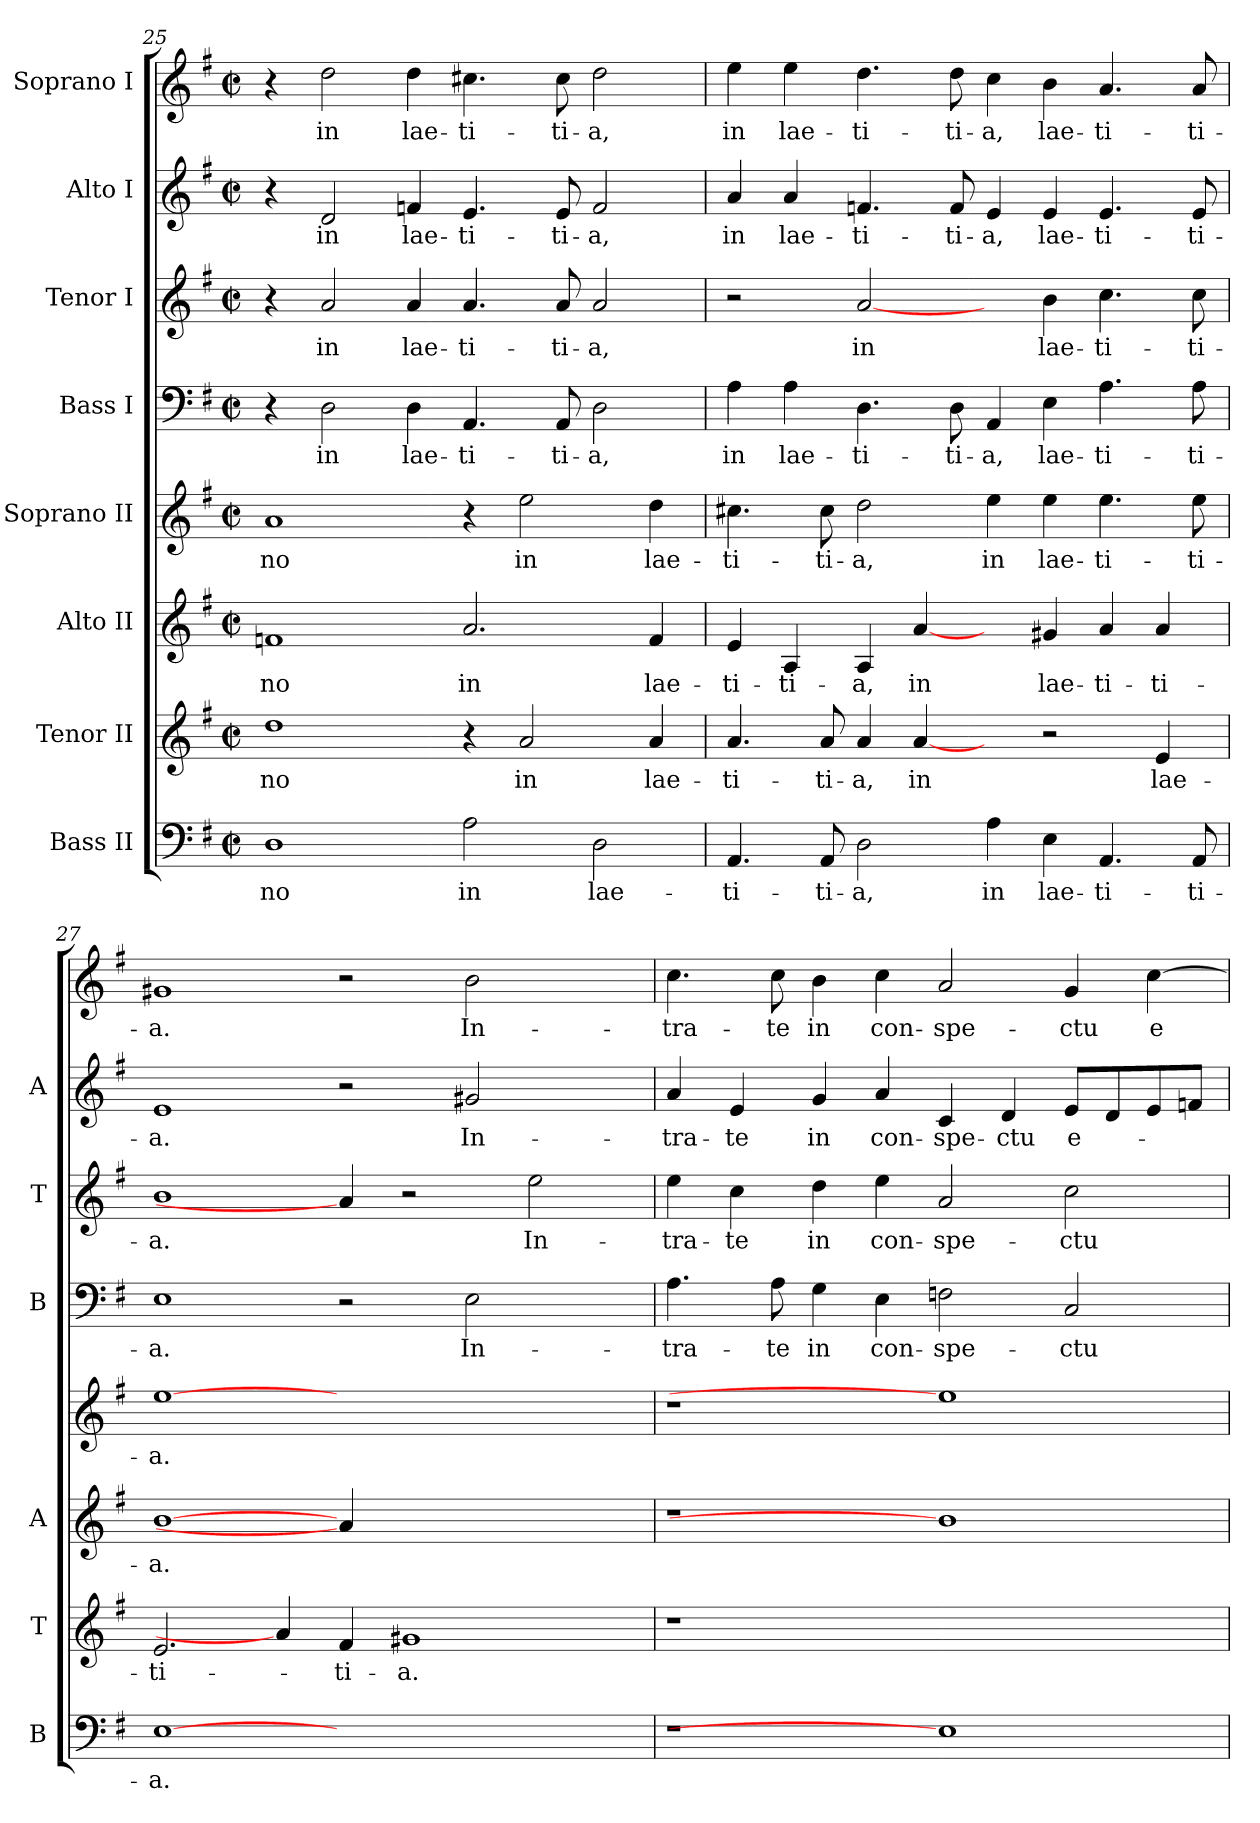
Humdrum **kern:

**kern	**text	**kern	**text	**kern	**text	**kern	**text	**kern	**text	**kern	**text	**kern	**text	**kern	**text
*part8	*part8	*part7	*part7	*part6	*part6	*part5	*part5	*part4	*part4	*part3	*part3	*part2	*part2	*part1	*part1
*staff8	*staff8	*staff7	*staff7	*staff6	*staff6	*staff5	*staff5	*staff4	*staff4	*staff3	*staff3	*staff2	*staff2	*staff1	*staff1
*I"Bass II	*	*I"Tenor II	*	*I"Alto II	*	*I"Soprano II	*	*I"Bass I	*	*I"Tenor I	*	*I"Alto I	*	*I"Soprano I	*
*I'B	*	*I'T	*	*I'A	*	*	*	*I'B	*	*I'T	*	*I'A	*	*	*
*clefF4	*	*clefG2	*	*clefG2	*	*clefG2	*	*clefF4	*	*clefG2	*	*clefG2	*	*clefG2	*
*	*	*ITrd7c12	*	*	*	*	*	*	*	*ITrd7c12	*	*	*	*	*
*k[f#]	*	*k[f#]	*	*k[f#]	*	*k[f#]	*	*k[f#]	*	*k[f#]	*	*k[f#]	*	*k[f#]	*
*G:	*	*G:	*	*G:	*	*G:	*	*G:	*	*G:	*	*G:	*	*G:	*
*M2/2	*	*M2/2	*	*M2/2	*	*M2/2	*	*M2/2	*	*M2/2	*	*M2/2	*	*M2/2	*
*met(c|)	*	*met(c|)	*	*met(c|)	*	*met(c|)	*	*met(c|)	*	*met(c|)	*	*met(c|)	*	*met(c|)	*
=25	=25	=25	=25	=25	=25	=25	=25	=25	=25	=25	=25	=25	=25	=25	=25
!	!LO:LY:b	!	!LO:LY:b	!	!LO:LY:b	!	!LO:LY:b	!	!	!	!	!	!	!	!
1D	-no	1d	-no	1fn	-no	1a	-no	4r	.	4r	.	4r	.	4r	.
!	!	!	!	!	!	!	!	!	!LO:LY:b	!	!LO:LY:b	!	!LO:LY:b	!	!LO:LY:b
.	.	.	.	.	.	.	.	2D\	in	2A/	in	2d/	in	2dd\	in
!	!	!	!	!	!	!	!	!	!LO:LY:b	!	!LO:LY:b	!	!LO:LY:b	!	!LO:LY:b
.	.	.	.	.	.	.	.	4D\	lae-	4A/	lae-	4fn/	lae-	4dd\	lae-
!	!LO:LY:b	!	!	!	!LO:LY:b	!	!	!	!LO:LY:b	!	!LO:LY:b	!	!LO:LY:b	!	!LO:LY:b
2A\	in	4r	.	2.a/	in	4r	.	4.AA/	-ti-	4.A/	-ti-	4.e/	-ti-	4.cc#X\	-ti-
!	!	!	!LO:LY:b	!	!	!	!LO:LY:b	!	!	!	!	!	!	!	!
.	.	2A/	in	.	.	2ee\	in	.	.	.	.	.	.	.	.
!	!	!	!	!	!	!	!	!	!LO:LY:b	!	!LO:LY:b	!	!LO:LY:b	!	!LO:LY:b
.	.	.	.	.	.	.	.	8AA/	-ti-	8A/	-ti-	8e/	-ti-	8cc#\	-ti-
!	!LO:LY:b	!	!	!	!	!	!	!	!LO:LY:b	!	!LO:LY:b	!	!LO:LY:b	!	!LO:LY:b
2D\	lae-	.	.	.	.	.	.	2D\	-a,	2A/	-a,	2f/	-a,	2dd\	-a,
!	!	!	!LO:LY:b	!	!LO:LY:b	!	!LO:LY:b	!	!	!	!	!	!	!	!
.	.	4A/	lae-	4f/	lae-	4dd\	lae-	.	.	.	.	.	.	.	.
=26	=26	=26	=26	=26	=26	=26	=26	=26	=26	=26	=26	=26	=26	=26	=26
!	!LO:LY:b	!	!LO:LY:b	!	!LO:LY:b	!	!LO:LY:b	!	!LO:LY:b	!	!	!	!LO:LY:b	!	!LO:LY:b
4.AA/	-ti-	4.A/	-ti-	4e/	-ti-	4.cc#X\	-ti-	4A\	in	2r	.	4a/	in	4ee\	in
!	!	!	!	!	!LO:LY:b	!	!	!	!LO:LY:b	!	!	!	!LO:LY:b	!	!LO:LY:b
.	.	.	.	4A/	-ti-	.	.	4A\	lae-	.	.	4a/	lae-	4ee\	lae-
!	!LO:LY:b	!	!LO:LY:b	!	!	!	!LO:LY:b	!	!	!	!	!	!	!	!
8AA/	-ti-	8A/	-ti-	.	.	8cc#\	-ti-	.	.	.	.	.	.	.	.
!	!LO:LY:b	!	!LO:LY:b	!	!LO:LY:b	!	!LO:LY:b	!	!LO:LY:b	!	!LO:LY:b	!	!LO:LY:b	!	!LO:LY:b
2D\	-a,	4A/	-a,	4A/	-a,	2dd\	-a,	4.D\	-ti-	[2A/	in	4.fn/	-ti-	4.dd\	-ti-
!	!	!	!LO:LY:b	!	!LO:LY:b	!	!	!	!	!	!	!	!	!	!
.	.	[4A/	in	[4a/	in	.	.	.	.	.	.	.	.	.	.
!	!	!	!	!	!	!	!	!	!LO:LY:b	!	!	!	!LO:LY:b	!	!LO:LY:b
.	.	.	.	.	.	.	.	8D\	-ti-	.	.	8f/	-ti-	8dd\	-ti-
!	!LO:LY:b	!	!	!	!	!	!LO:LY:b	!	!LO:LY:b	!	!	!	!LO:LY:b	!	!LO:LY:b
4A\	in	4ryy	.	4ryy	.	4ee\	in	4AA/	-a,	4ryy	.	4e/	-a,	4cc\	-a,
!	!LO:LY:b	!	!	!	!LO:LY:b	!	!LO:LY:b	!	!LO:LY:b	!	!LO:LY:b	!	!LO:LY:b	!	!LO:LY:b
4E\	lae-	2r	.	4g#X/	lae-	4ee\	lae-	4E\	lae-	4B\	lae-	4e/	lae-	4b\	lae-
!	!LO:LY:b	!	!	!	!LO:LY:b	!	!LO:LY:b	!	!LO:LY:b	!	!LO:LY:b	!	!LO:LY:b	!	!LO:LY:b
4.AA/	-ti-	.	.	4a/	-ti-	4.ee\	-ti-	4.A\	-ti-	4.c\	-ti-	4.e/	-ti-	4.a/	-ti-
!	!	!	!LO:LY:b	!	!LO:LY:b	!	!	!	!	!	!	!	!	!	!
.	.	4E/	lae-	4a/	-ti-	.	.	.	.	.	.	.	.	.	.
!	!LO:LY:b	!	!	!	!	!	!LO:LY:b	!	!LO:LY:b	!	!LO:LY:b	!	!LO:LY:b	!	!LO:LY:b
8AA/	-ti-	.	.	.	.	8ee\	-ti-	8A\	-ti-	8c\	-ti-	8e/	-ti-	8a/	-ti-
=27	=27	=27	=27	=27	=27	=27	=27	=27	=27	=27	=27	=27	=27	=27	=27
!	!LO:LY:b	!	!LO:LY:b	!	!LO:LY:b	!	!LO:LY:b	!	!LO:LY:b	!	!LO:LY:b	!	!LO:LY:b	!	!LO:LY:b
[1E	-a.	2.E/	-ti-	[1b	-a.	[1ee	-a.	1E	-a.	1B	-a.	1e	-a.	1g#X	-a.
.	.	4A/]	.	.	.	.	.	.	.	.	.	.	.	.	.
!	!	!	!LO:LY:b	!	!	!	!	!	!	!	!	!	!	!	!
1ryy	.	4F#/	-ti-	4a/]	.	1ryy	.	2r	.	4A/]	.	2r	.	2r	.
!	!	!	!LO:LY:b	!	!	!	!	!	!	!	!	!	!	!	!
.	.	1G#X	-a.	1ryy	.	.	.	.	.	2r	.	.	.	.	.
!	!	!	!	!	!	!	!	!	!LO:LY:b	!	!	!	!LO:LY:b	!	!LO:LY:b
.	.	.	.	.	.	.	.	2E\	In-	.	.	2g#X/	In-	2b\	In-
!	!	!	!	!	!	!	!	!	!	!	!LO:LY:b	!	!	!	!
.	.	.	.	.	.	.	.	.	.	2e\	In-	.	.	.	.
4ryy	.	.	.	.	.	4ryy	.	4ryy	.	.	.	4ryy	.	4ryy	.
!!LO:LB:g=z
=28	=28	=28	=28	=28	=28	=28	=28	=28	=28	=28	=28	=28	=28	=28	=28
!LO:N:vis=1	!	!LO:N:vis=1	!	!LO:N:vis=1	!	!LO:N:vis=1	!	!	!LO:LY:b	!	!LO:LY:b	!	!LO:LY:b	!	!LO:LY:b
1r	.	1r	.	1r	.	1r	.	4.A\	-tra-	4e\	-tra-	4a/	-tra-	4.cc\	-tra-
!	!	!	!	!	!	!	!	!	!	!	!LO:LY:b	!	!LO:LY:b	!	!
.	.	.	.	.	.	.	.	.	.	4c\	-te	4e/	-te	.	.
!	!	!	!	!	!	!	!	!	!LO:LY:b	!	!	!	!	!	!LO:LY:b
.	.	.	.	.	.	.	.	8A\	-te	.	.	.	.	8cc\	-te
!	!	!	!	!	!	!	!	!	!LO:LY:b	!	!LO:LY:b	!	!LO:LY:b	!	!LO:LY:b
.	.	.	.	.	.	.	.	4G\	in	4d\	in	4g/	in	4b\	in
!	!	!	!	!	!	!	!	!	!LO:LY:b	!	!LO:LY:b	!	!LO:LY:b	!	!LO:LY:b
.	.	.	.	.	.	.	.	4E\	con-	4e\	con-	4a/	con-	4cc\	con-
!	!	!	!	!	!	!	!	!	!LO:LY:b	!	!LO:LY:b	!	!LO:LY:b	!	!LO:LY:b
1E]	.	1ryy	.	1b]	.	1ee]	.	2Fn\	-spe-	2A/	-spe-	4c/	-spe-	2a/	-spe-
!	!	!	!	!	!	!	!	!	!	!	!	!	!LO:LY:b	!	!
.	.	.	.	.	.	.	.	.	.	.	.	4d/	-ctu	.	.
!	!	!	!	!	!	!	!	!	!LO:LY:b	!	!LO:LY:b	!	!LO:LY:b	!	!LO:LY:b
.	.	.	.	.	.	.	.	2C/	-ctu	2c\	-ctu	8e/L	e-	4g/	-ctu
.	.	.	.	.	.	.	.	.	.	.	.	8d/	.	.	.
!	!	!	!	!	!	!	!	!	!	!	!	!	!	!	!LO:LY:b
.	.	.	.	.	.	.	.	.	.	.	.	8e/	.	[>4cc\	e-
.	.	.	.	.	.	.	.	.	.	.	.	8fn/J	.	.	.
=	=	=	=	=	=	=	=	=	=	=	=	=	=	=	=
*-	*-	*-	*-	*-	*-	*-	*-	*-	*-	*-	*-	*-	*-	*-	*-
